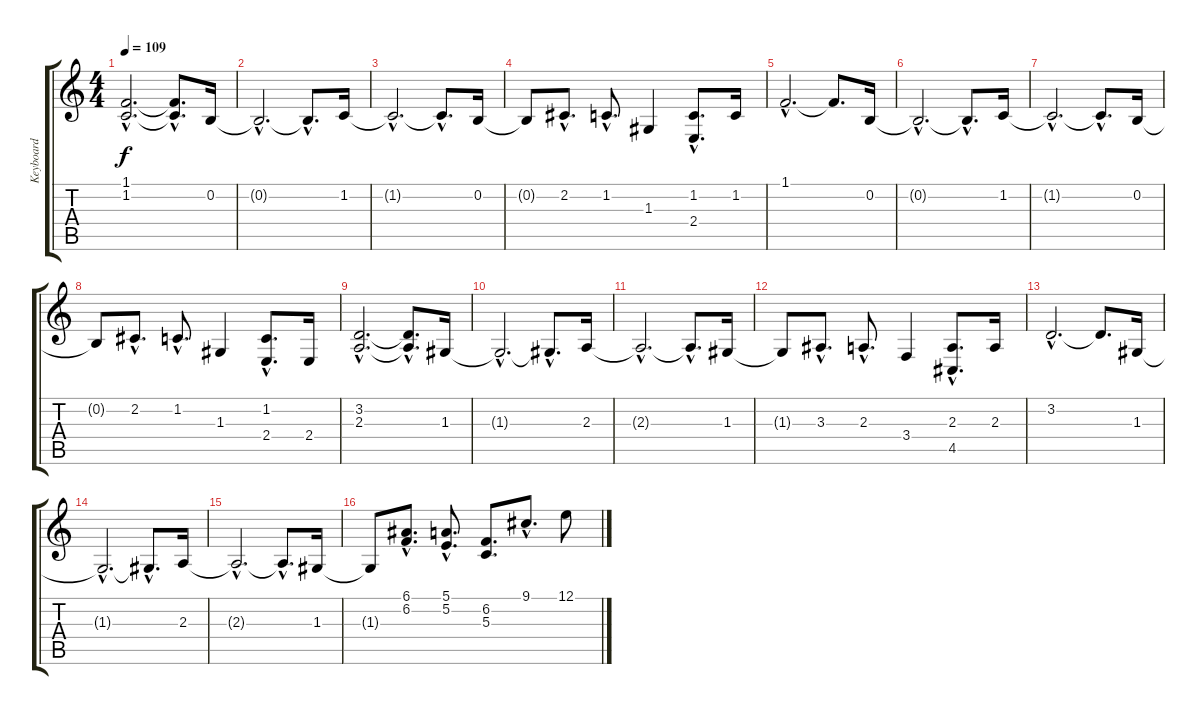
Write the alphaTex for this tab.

\track ("Keyboard" "Keyboard") {instrument lead2sawtooth}
\staff {score tabs}
\tuning (E4 B3 G3 D3 A2 E2) {hide}
\ts (4 4)
\tempo 109
\clef g2
\ks c
(1.1{hac} 1.2{hac}).2{d dy f volume 12 balance 8 instrument drawbarorgan} (1.1{t} 1.2{hac t}).8{d} 0.2.16 |
0.2{hac t}.2{d} 0.2{hac t}.8{d} 1.2.16 |
1.2{hac t}.2{d} 1.2{hac t}.8{d} 0.2.16 |
0.2{t}.8 2.2{hac}.8{d} 1.2{hac}.8{d} 1.3.4 (1.2{hac} 2.4{hac}).8{d} 1.2.16 |
1.1{hac}.2{d} 1.1{t}.8{d} 0.2.16 |
0.2{hac t}.2{d} 0.2{hac t}.8{d} 1.2.16 |
1.2{hac t}.2{d} 1.2{hac t}.8{d} 0.2.16 |
0.2{t}.8 2.2{hac}.8{d} 1.2{hac}.8{d} 1.3.4 (1.2{hac} 2.4{hac}).8{d} 2.4.16 |
(3.2{hac} 2.3{hac}).2{d} (3.2{t} 2.3{hac t}).8{d} 1.3.16 |
1.3{hac t}.2{d} 1.3{hac t}.8{d} 2.3.16 |
2.3{hac t}.2{d} 2.3{hac t}.8{d} 1.3.16 |
1.3{t}.8 3.3{hac}.8{d} 2.3{hac}.8{d} 3.4.4 (2.3{hac} 4.5{hac}).8{d} 2.3.16 |
3.2{hac}.2{d} 3.2{t}.8{d} 1.3.16 |
1.3{hac t}.2{d} 1.3{hac t}.8{d} 2.3.16 |
2.3{hac t}.2{d} 2.3{hac t}.8{d} 1.3.16 |
1.3{t}.8 (6.1{hac} 6.2{hac}).8{d} (5.1{hac} 5.2{hac}).8{d} (6.2 5.3).8{d} 9.1{hac}.8{d} 12.1.8
